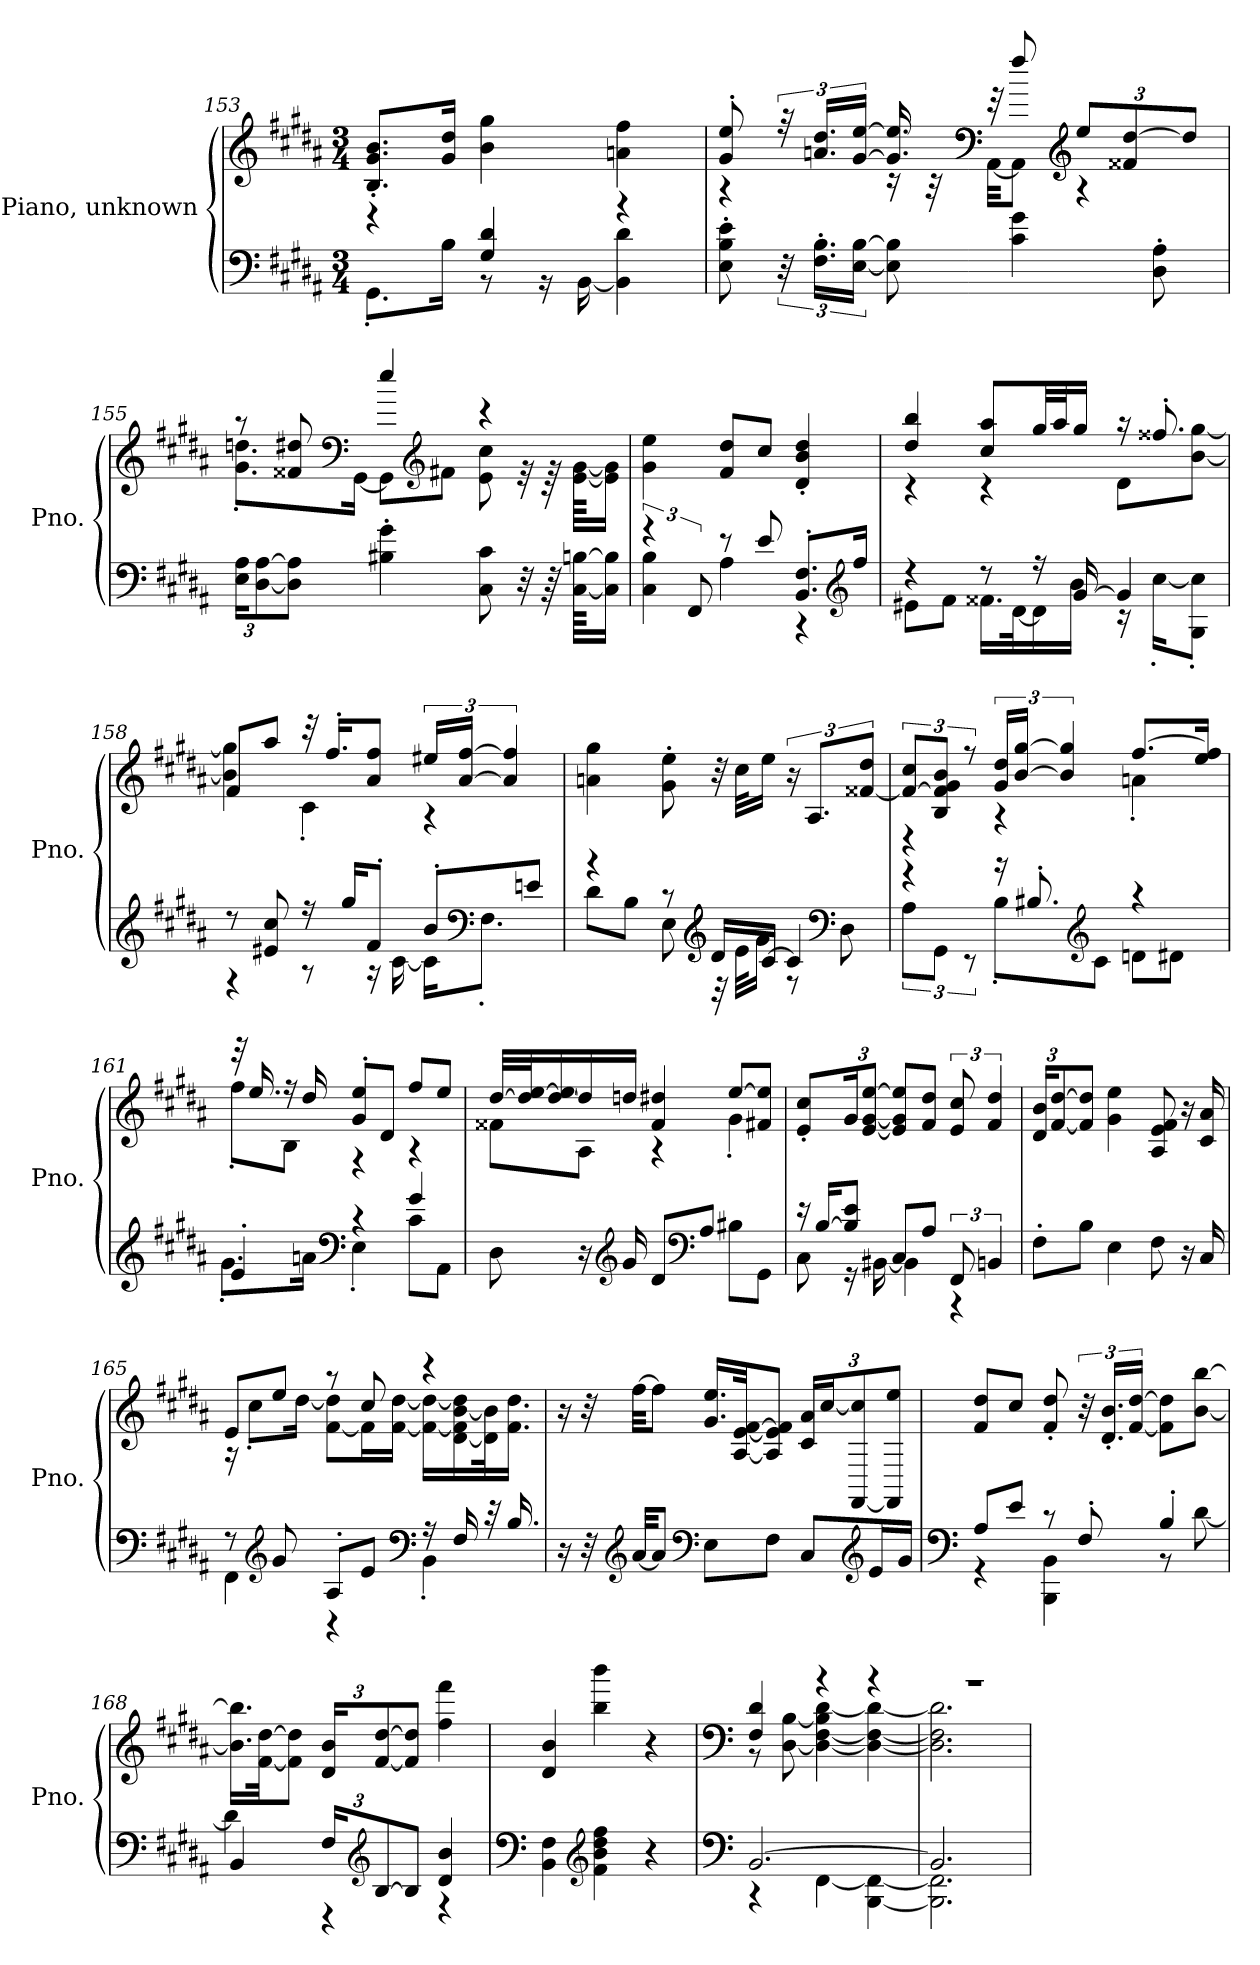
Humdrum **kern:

**kern	**kern
*part1	*part1
*staff2	*staff1
*I"Piano, unknown	*
*I'Pno.	*
*clefF4	*clefG2
*k[f#c#g#d#a#]	*k[f#c#g#d#a#]
*M3/4	*M3/4
=153	=153
*^	*
4r	8.GG#'\L	8.B/' 8.g#/' 8.b/'L
.	16B\Jk	16g#/ 16dd#/Jk
4G#/ 4d#/	8r	4b\ 4gg#\
.	16r	.
.	[16BB\	.
4r	4BB\] 4d#\	4an\ 4ff#\
*v	*v	*
!!LO:LB:g=z
=154	=154
*	*^
8E\' 8B\' 8e\'	8g#/' 8ee/'	4r
48r	48r	.
24.F#\' 24.B\'LL	24.an/ 24.dd#/LL	.
[24E\ [24B\JJ	[24g#/ [24ee/JJ	.
8E\] 8B\]	16.g#/] 16.ee/]	16r
.	.	32r
*	*clefF4	*
.	32r	[32AA#\KKL
4c#\ 4g#\	8ff#/	8AA#\J]
*	*clefG2	*
*	*Xbrackettup	*
.	12ee/L	4r
.	12f##X/ [12dd#/	.
8D#\' 8A#\'	.	.
.	12dd#/J]	.
=155	=155	=155
*Xbrackettup	*	*
24E\ 24A#\KL	8r	8.g#\' 8.ddn\'L
[12D#\ [12A#\	.	.
8D#\] 8A#\]J	8f##X/ 8dd#X/	.
*	*clefF4	*
.	.	[16GG#\Jk
4B#X\' 4g#\'	4ee/	8GG#\L]
*	*clefG2	*
.	.	8f#X\J
8C#\ 8c#\	4r	8e\ 8cc#\
32r	.	32r
64r	.	64r
[64C#\ [64Bn\KKLL	.	[64e\ [64g#\KKLL
16C#\] 16B\]JJ	.	16e\] 16g#\]JJ
*	*v	*v
!!LO:LB:g=z
=156	=156
*brackettup	*
*^	*
6r	4C#\ 4B\	4g#\ 4ee\
12FF#/	.	.
8r	4A#\	8f#/ 8dd#/L
8e/	.	8cc#/J
8.BB/' 8.F#/'L	4r	4d#/' 4b/' 4dd#/'
*clefG2	*	*
16ff#/Jk	.	.
=157	=157	=157
*	*	*^
4r	8e#X\L	4dd#/ 4bb/	4r
.	8f#\J	.	.
8r	16.f##X\LL	8cc#/ 8aa#/L	4r
.	[32d#\K	.	.
16r	16d#\]	32gg#/LL	.
.	.	32aa#/J	.
[16g#/	16b\JJ	16gg#/JJ	.
4g#/]	16r	16r	8d#\L
.	[16cc#'\KL	8.ff##X'/	.
.	8G#\' 8cc#\]'J	.	[8b\ [8gg#\J
=158	=158	=158	=158
8r	4r	8f#/L	4b\] 4gg#\]
8e#X/ 8cc#/	.	8aa#/J	.
16r	8r	32r	4c#'\
.	.	16.ff#'/KL	.
16gg#/KL	.	.	.
8f#'/J	16r	8a#/ 8ff#/J	.
.	[16c#\	.	.
*	*	*brackettup	*
8b'/L	16c#\KL]	24ee#X/LL	4r
.	.	[24a#/ [24ff#/JJ	.
*clefF4	*	*	*
.	8.F#'\J	.	.
.	.	6a#/] 6ff#/]	.
8en/J	.	.	.
*	*	*v	*v
!!LO:LB:g=z
=159	=159	=159
4r	8d#\L	4an\ 4gg#\
.	8B\J	.
8r	8E\	8g#\' 8ee\'
*clefG2	*	*
16d#/LL	32r	32r
.	32e\KLL	32cc#\KLL
[16c#/JJ	16g#\JJ	16ee\JJ
4c#/]	8r	24r
.	.	12.A#/L
*clefF4	*	*
.	8D#\	.
.	.	[12f##X/ 12dd#/J
=160	=160	=160
*	*	*^
4r	12A#\L	12f##/_ 12cc#/L	4r
.	12GG#\J	12B/ 12f##/] 12g#/ 12b/J	.
.	12r	12r	.
16r	8B'\L	24g#/ 24dd#/LL	4r
.	.	[24b/ [24gg#/JJ	.
8.B#X'/	.	.	.
.	.	6b/] 6gg#/]	.
*clefG2	*	*	*
.	8c#\J	.	.
4r	8dn\L	[8.ff#/L	4an'\
.	8d#X\J	.	.
.	.	16ee/ 16ff#/]Jk	.
=161	=161	=161	=161
4e'/	8.g#'\L	32r	8ff#'\L
.	.	16.ee/	.
.	.	16r	8B\J
.	16an\Jk	16dd#/	.
*clefF4	*	*	*
4r	4E'\	8g#/' 8ee/'L	4r
.	.	8d#/J	.
4g#/	8c#\L	8ff#/L	4r
.	8AA#\J	8ee/J	.
*v	*v	*	*
!!LO:LB:g=z	!!
=162	=162	=162
8D#\	[32dd#/LLL	8f##X\L
.	32dd#/] [32ee/J	.
.	[16dd#/ 16ee/]	.
16r	16dd#/]	8A#\J
*clefG2	*	*
16g#/	16ddn/JJ	.
8d#/L	4f##/ 4dd#X/	4r
*clefF4	*	*
8A#/J	.	.
8B#X\L	[8ee/L	4g#'\
8GG#\J	8f#X/ 8ee/]J	.
*	*v	*v
=163	=163
*^	*
16r	8C#\	8e/' 8cc#/'L
[16B/KL	.	.
*	*	*Xbrackettup
8B/] 8e/J	16r	24g#/K
.	.	[12e/ [12g#/ [12ee/J
.	[16BB#X\	.
8C#/L	4BB#\]	8e/] 8g#/] 8ee/]L
8A#/J	.	8f#/ 8dd#/J
*	*	*brackettup
12FF#/	4r	12e/ 12cc#/
6BBn/	.	6f#/ 6dd#/
*v	*v	*
=164	=164
*	*Xbrackettup
8F#'\L	24d#/ 24b/KL
.	[12f#/ [12dd#/
8B\J	8f#/] 8dd#/]J
4E\	4g#\ 4ee\
8F#\	8A#/ 8e/ 8f#/
16r	16r
16C#/	16c#/ 16a#/
!!LO:PB:g=z
=165	=165
*^	*^
8r	4FF#\	8e/L	16r
.	.	.	8cc#'\L
*clefG2	*	*	*
8g#/	.	8ee/J	.
.	.	.	[16dd#\Jk
8A#'/L	4r	8r	[8f#\ 8dd#\]L
8e/J	.	8cc#/	16f#\L]
.	.	.	[16f#\ [16dd#\JJ
*clefF4	*	*	*
16r	4BB'\	4r	16f#\_ 16dd#\_LL
16F#/	.	.	[16d#\ 16f#\] [16b\ 16dd#\]
32r	.	.	32d#\] 32b\]K
16.B/	.	.	16.f#\ 16.dd#\JJ
*v	*v	*	*
*	*v	*v
=166	=166
16r	16r
32r	32r
*clefG2	*
[32a#/KKL	[32ff#\KKL
8a#/J]	8ff#\J]
*clefF4	*
8E\L	16.g#/ 16.ee/LL
.	[32A#/ [32e/ [32f#/JK
8F#\J	8A#/] 8e/] 8f#/]J
8C#/L	24c#/ 24a#/LL
.	[24cc#/J
.	[12FF#/ 12cc#/]
*clefG2	*
16e/L	.
.	12FF#/] 12ee/J
16g#/JJ	.
!!LO:LB:g=z
=167	=167
*clefF4	*
*^	*
8A#/L	4r	8f#/ 8dd#/L
8e/J	.	8cc#/J
8r	4BBB\ 4BB\	8f#/' 8dd#/'
*	*	*brackettup
8F#'/	.	48r
.	.	24.d#/' 24.b/'LL
.	.	[24f#/ [24dd#/JJ
4B'/	8r	8f#\] 8dd#\]L
.	[8d#\	[8b\ [8bb\J
=168	=168	=168
4BB/	4d#\]	16.b\] 16.bb\]LL
.	.	[32f#\ [32dd#\JK
.	.	8f#\] 8dd#\]J
*Xbrackettup	*	*Xbrackettup
24F#/KL	4r	24d#/ 24b/KL
*clefG2	*	*
[12B/	.	[12f#/ [12dd#/
8B/J]	.	8f#/] 8dd#/]J
4d#/ 4b/	4r	4ff#\ 4fff#\
*v	*v	*
=169	=169
*clefF4	*
4BB\ 4F#\	4d#/ 4b/
*clefG2	*
4f#\ 4b\ 4dd#\ 4ff#\	4bb\ 4bbb\
4r	4r
=170	=170
*clefF4	*clefF4
*^	*^
[2.BB/	4r	4F#/ 4d#/	8r
.	.	.	[8D#\ [8B\
.	[4FF#\	4r	4D#\_ [4F#\ 4B\] [4d#\
.	[4BBB\ 4FF#\_	4r	4D#\_ 4F#\_ 4d#\_
=171	=171	=171	=171
2.BB/]	2.BBB\] 2.FF#\]	2.r	2.D#\] 2.F#\] 2.d#\]
*v	*v	*	*
*	*v	*v
=	=
*-	*-
